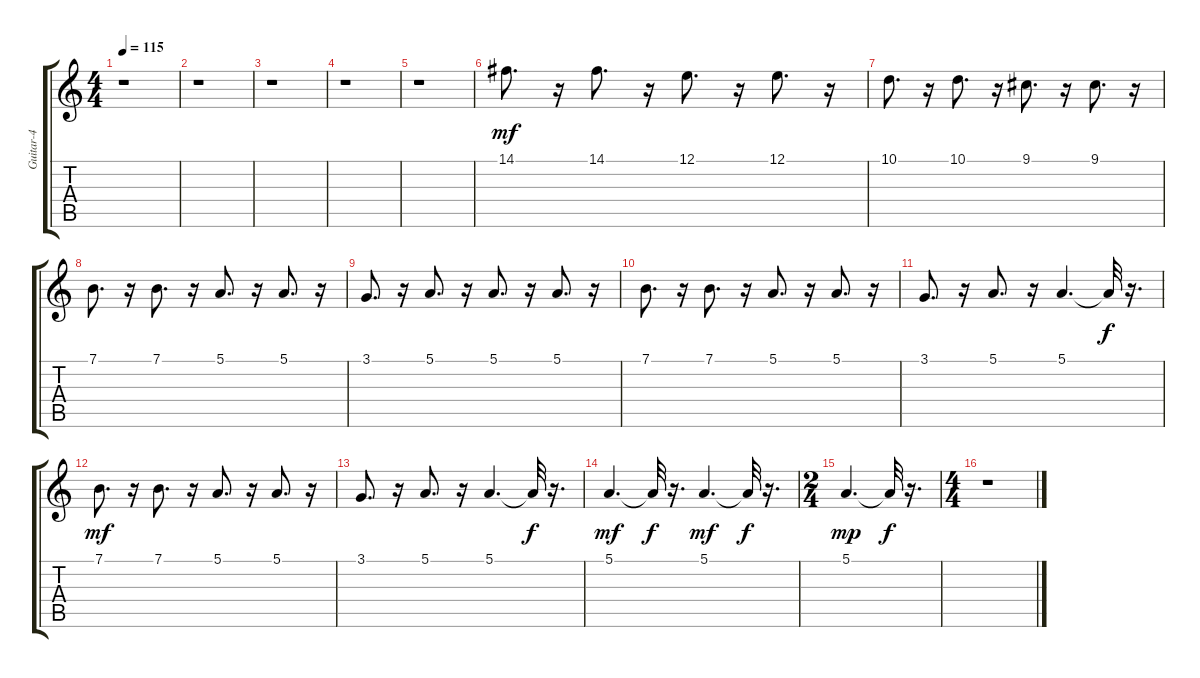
\track ("Guitar-4" "Guitar-4") {instrument tubularbells}
\staff {score tabs}
\tuning (E4 B3 G3 D3 A2 E2) {hide}
\ts (4 4)
\tempo 115
\clef g2
\ks c
r.1{dy f} |
r.1 |
r.1 |
r.1 |
r.1 |
14.1.8{d dy mf balance 4} r.16 14.1.8{d balance 11} r.16 12.1.8{d balance 4} r.16 12.1.8{d balance 11} r.16 |
10.1.8{d balance 4} r.16 10.1.8{d balance 11} r.16 9.1.8{d balance 4} r.16 9.1.8{d balance 11} r.16 |
7.1.8{d balance 4} r.16 7.1.8{d balance 11} r.16 5.1.8{d balance 4} r.16 5.1.8{d balance 11} r.16 |
3.1.8{d balance 4} r.16 5.1.8{d balance 11} r.16 5.1.8{d balance 4} r.16 5.1.8{d balance 11} r.16 |
7.1.8{d balance 4} r.16 7.1.8{d balance 11} r.16 5.1.8{d balance 4} r.16 5.1.8{d balance 11} r.16 |
3.1.8{d balance 4} r.16 5.1.8{d balance 11} r.16 5.1.4{d balance 4} 5.1{t}.32{dy f} r.16{d} |
7.1.8{d dy mf balance 11} r.16 7.1.8{d balance 4} r.16 5.1.8{d balance 11} r.16 5.1.8{d balance 4} r.16 |
3.1.8{d balance 11} r.16 5.1.8{d balance 4} r.16 5.1.4{d balance 11} 5.1{t}.32{dy f} r.16{d} |
5.1.4{d dy mf balance 4} 5.1{t}.32{dy f} r.16{d} 5.1.4{d dy mf balance 11} 5.1{t}.32{dy f} r.16{d} |
\ts (2 4)
5.1.4{d dy mp balance 4} 5.1{t}.32{dy f} r.16{d} |
\ts (4 4)
r.1
